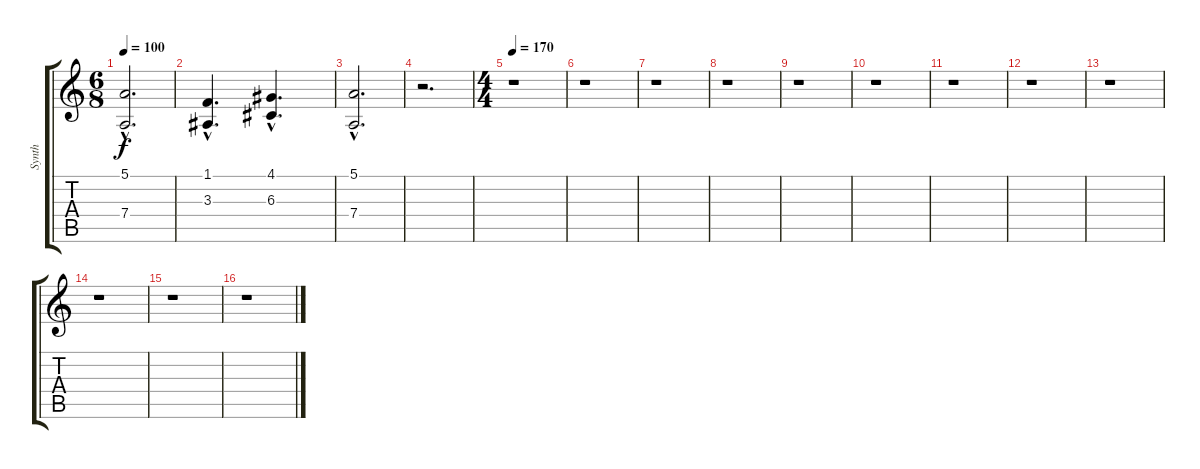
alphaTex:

\track ("Synth" "Synth") {instrument pad4choir}
\staff {score tabs}
\tuning (E4 B3 G3 D3 A2 E2) {hide}
\ts (6 8)
\tempo 100
\clef g2
\ks c
(5.1{hac} 7.4{hac}).2{d dy f} |
(1.1{hac} 3.3{hac}).4{d} (4.1{hac} 6.3{hac}).4{d} |
(5.1{hac} 7.4{hac}).2{d} |
r.2{d} |
\ts (4 4)
\tempo 170
r.1 |
r.1 |
r.1 |
r.1 |
r.1 |
r.1 |
r.1 |
r.1 |
r.1 |
r.1 |
r.1 |
r.1
